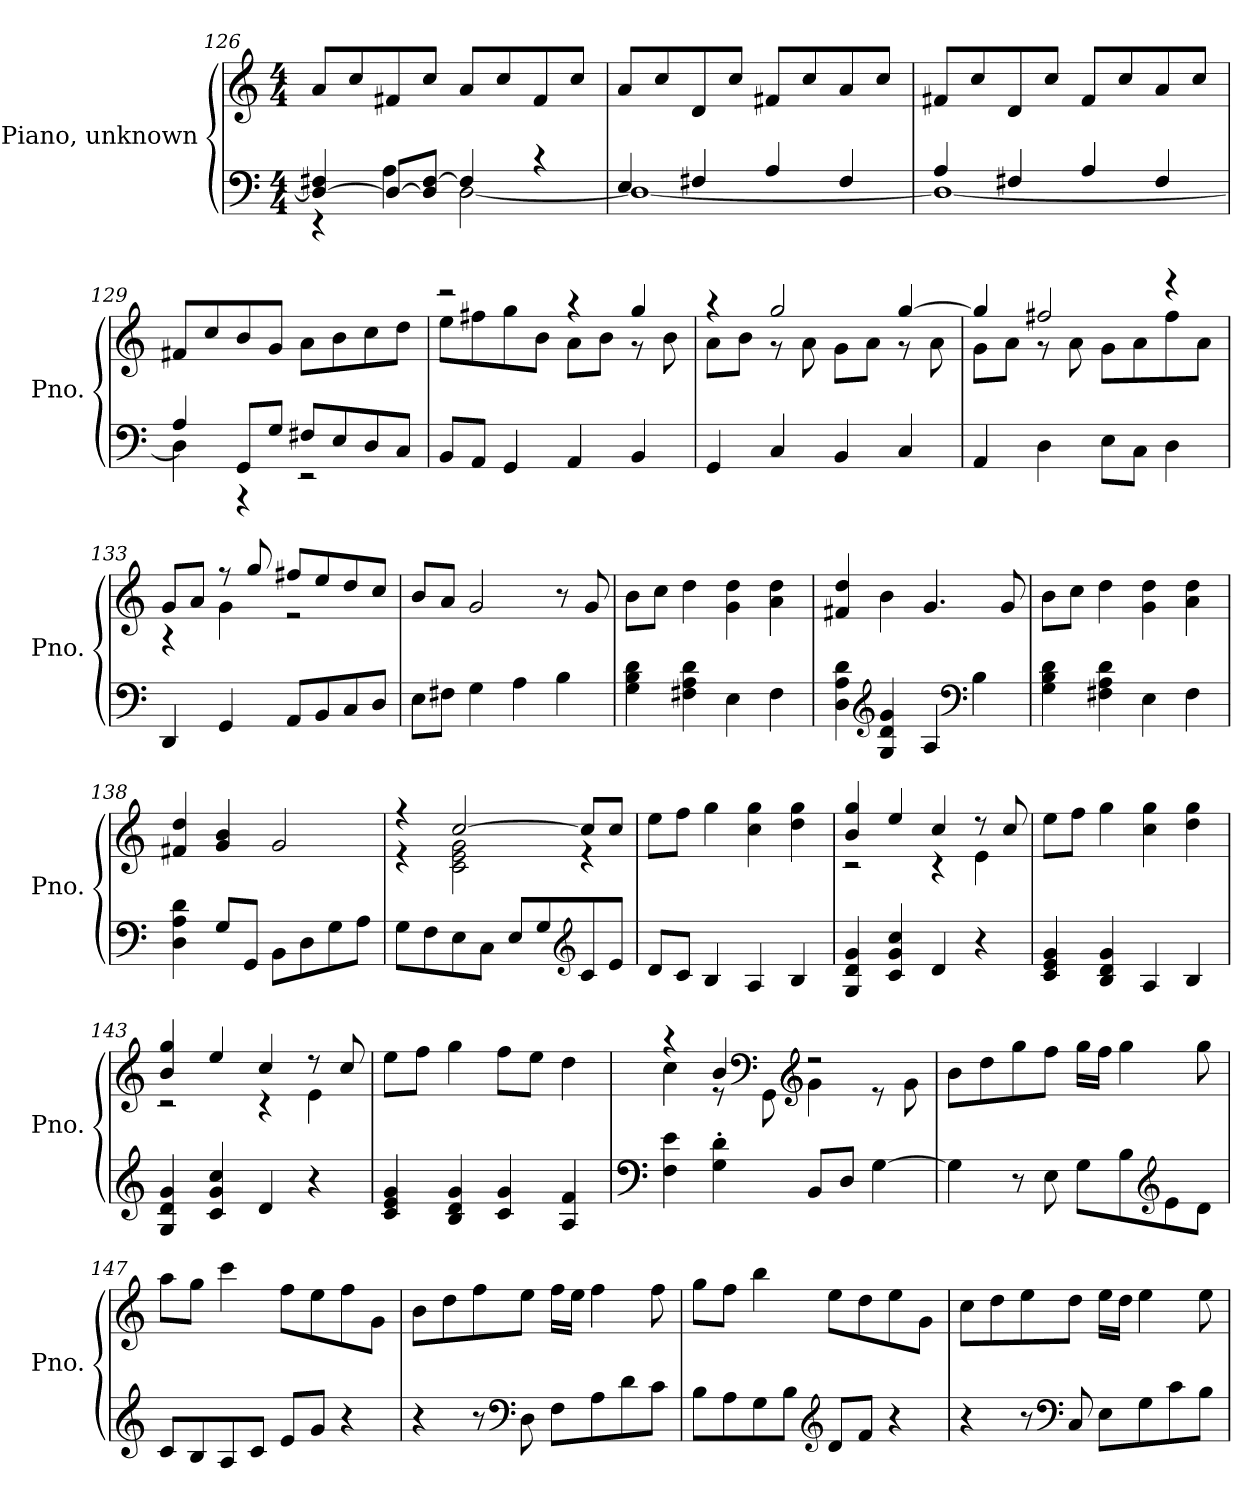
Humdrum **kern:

**kern	**kern
*part1	*part1
*staff2	*staff1
*I"Piano, unknown	*
*I'Pno.	*
!!LO:LB:g=z
*clefF4	*clefG2
*k[]	*k[]
*M4/4	*M4/4
=126	=126
*^	*
4D/_ 4F#X/	4r	8a/L
.	.	8cc/
8D/L_	4A\	8f#X/
8D/] [8F#/J	.	8cc/J
4F#/]	[2D\	8a/L
.	.	8cc/
4r	.	8f#/
.	.	8cc/J
=127	=127	=127
4E/	1D_	8a/L
.	.	8cc/
4F#X/	.	8d/
.	.	8cc/J
4A/	.	8f#X/L
.	.	8cc/
4F#/	.	8a/
.	.	8cc/J
=128	=128	=128
4A/	1D_	8f#X/L
.	.	8cc/
4F#X/	.	8d/
.	.	8cc/J
4A/	.	8f#/L
.	.	8cc/
4F#/	.	8a/
.	.	8cc/J
=129	=129	=129
4A/	4D\]	8f#X/L
.	.	8cc/
8GG/L	4r	8b/
8G/J	.	8g/J
8F#X/L	2r	8a\L
8E/	.	8b\
8D/	.	8cc\
8C/J	.	8dd\J
*v	*v	*
!!LO:LB:g=z
=130	=130
*	*^
8BB/L	2r	8ee\L
8AA/J	.	8ff#X\
4GG/	.	8gg\
.	.	8b\J
4AA/	4r	8a\L
.	.	8b\J
4BB/	4gg/	8r
.	.	8b\
=131	=131	=131
4GG/	4r	8a\L
.	.	8b\J
4C/	2gg/	8r
.	.	8a\
4BB/	.	8g\L
.	.	8a\J
4C/	[4gg/	8r
.	.	8a\
=132	=132	=132
4AA/	4gg/]	8g\L
.	.	8a\J
4D\	2ff#X/	8r
.	.	8a\
8E\L	.	8g\L
8C\J	.	8a\
4D\	4r	8ff#\
.	.	8a\J
=133	=133	=133
4DD/	8g/L	4r
.	8a/J	.
4GG/	8r	4g\
.	8gg/	.
8AA/L	8ff#X/L	2r
8BB/	8ee/	.
8C/	8dd/	.
8D/J	8cc/J	.
*	*v	*v
=134	=134
8E\L	8b/L
8F#X\J	8a/J
4G\	2g/
4A\	.
4B\	8r
.	8g/
!!LO:LB:g=z
=135	=135
4G\ 4B\ 4d\	8b\L
.	8cc\J
4F#X\ 4A\ 4d\	4dd\
4E\	4g\ 4dd\
4F#\	4a\ 4dd\
=136	=136
4D\ 4A\ 4d\	4f#X/ 4dd/
*clefG2	*
4G/ 4d/ 4g/	4b\
4A/	4.g/
*clefF4	*
4B\	.
.	8g/
=137	=137
4G\ 4B\ 4d\	8b\L
.	8cc\J
4F#X\ 4A\ 4d\	4dd\
4E\	4g\ 4dd\
4F#\	4a\ 4dd\
=138	=138
4D\ 4A\ 4d\	4f#X/ 4dd/
8G/L	4g/ 4b/
8GG/J	.
8BB\L	2g/
8D\	.
8G\	.
8A\J	.
=139	=139
*	*^
8G\L	4r	4r
8F\	.	.
8E\	[2cc/	2c\ 2e\ 2g\
8C\J	.	.
8E/L	.	.
8G/	.	.
*clefG2	*	*
8c/	8cc/L]	4r
8e/J	8cc/J	.
*	*v	*v
=140	=140
8d/L	8ee\L
8c/J	8ff\J
4B/	4gg\
4A/	4cc\ 4gg\
4B/	4dd\ 4gg\
!!LO:LB:g=z
=141	=141
*	*^
4G/ 4d/ 4g/	4b/ 4gg/	2r
4c/ 4g/ 4cc/	4ee/	.
4d/	4cc/	4r
4r	8r	4e\
.	8cc/	.
*	*v	*v
=142	=142
4c/ 4e/ 4g/	8ee\L
.	8ff\J
4B/ 4d/ 4g/	4gg\
4A/	4cc\ 4gg\
4B/	4dd\ 4gg\
=143	=143
*	*^
4G/ 4d/ 4g/	4b/ 4gg/	2r
4c/ 4g/ 4cc/	4ee/	.
4d/	4cc/	4r
4r	8r	4e\
.	8cc/	.
*	*v	*v
=144	=144
4c/ 4e/ 4g/	8ee\L
.	8ff\J
4B/ 4d/ 4g/	4gg\
4c/ 4g/	8ff\L
.	8ee\J
4A/ 4f/	4dd\
=145	=145
*clefF4	*
*	*^
4F\ 4e\	4r	4cc\
4G\' 4d\'	4b/	8r
*	*clefF4	*
.	.	8GG\
*	*clefG2	*
8BB/L	2r	4g\
8D/J	.	.
[4G\	.	8r
.	.	8g\
*	*v	*v
!!LO:PB:g=z
=146	=146
4G\]	8b\L
.	8dd\
8r	8gg\
8E\	8ff\J
8G\L	16gg\LL
.	16ff\JJ
8B\	4gg\
*clefG2	*
8e\	.
8d\J	8gg\
=147	=147
8c/L	8aa\L
8B/	8gg\J
8A/	4ccc\
8c/J	.
8e/L	8ff\L
8g/J	8ee\
4r	8ff\
.	8g\J
=148	=148
4r	8b\L
.	8dd\
8r	8ff\
*clefF4	*
8D\	8ee\J
8F\L	16ff\LL
.	16ee\JJ
8A\	4ff\
8d\	.
8c\J	8ff\
=149	=149
8B\L	8gg\L
8A\	8ff\J
8G\	4bb\
8B\J	.
*clefG2	*
8d/L	8ee\L
8f/J	8dd\
4r	8ee\
.	8g\J
!!LO:LB:g=z
=150	=150
4r	8cc\L
.	8dd\
8r	8ee\
*clefF4	*
8C/	8dd\J
8E\L	16ee\LL
.	16dd\JJ
8G\	4ee\
8c\	.
8B\J	8ee\
=	=
*-	*-
